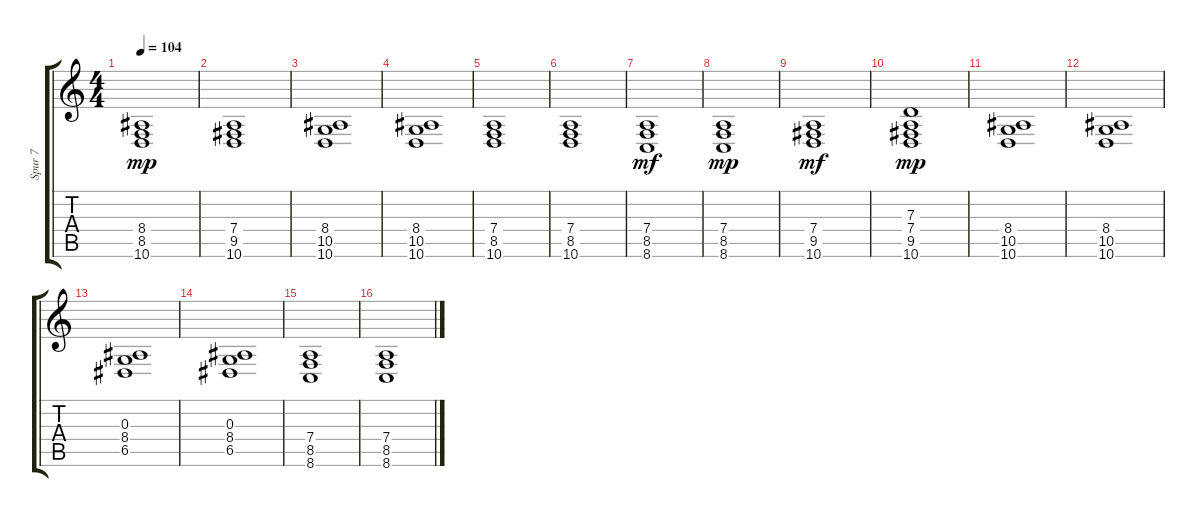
\track ("Spur 7" "Spur 7") {instrument synthstrings1}
\staff {score tabs}
\tuning (E4 B3 G3 D3 A2 E2) {hide}
\ts (4 4)
\tempo 104
\clef g2
\ks c
(8.4 8.5 10.6).1{dy mp} |
(7.4 9.5 10.6).1 |
(8.4 10.5 10.6).1 |
(8.4 10.5 10.6).1 |
(7.4 8.5 10.6).1 |
(7.4 8.5 10.6).1 |
(7.4 8.5 8.6).1{dy mf} |
(7.4 8.5 8.6).1{dy mp} |
(7.4 9.5 10.6).1{dy mf} |
(7.3 7.4 9.5 10.6).1{dy mp} |
(8.4 10.5 10.6).1 |
(8.4 10.5 10.6).1 |
(0.3 8.4 6.5).1 |
(0.3 8.4 6.5).1 |
(7.4 8.5 8.6).1 |
(7.4 8.5 8.6).1
